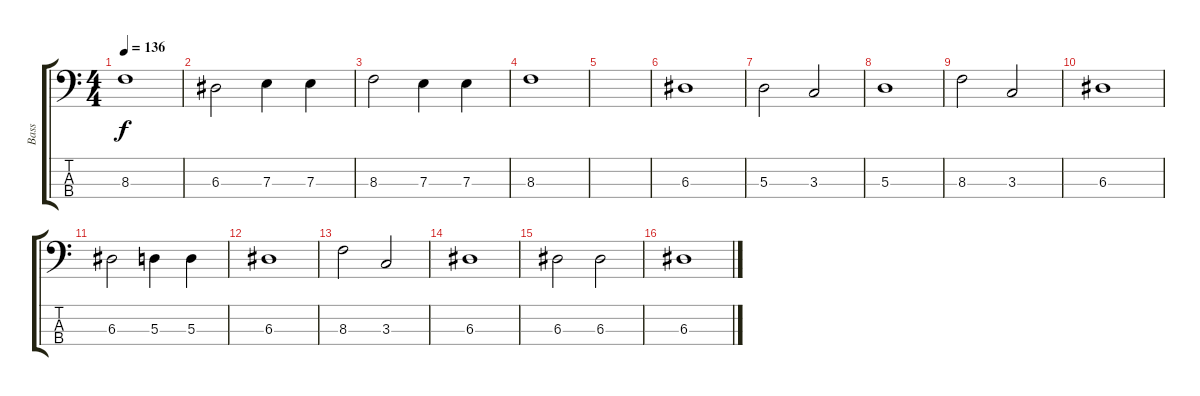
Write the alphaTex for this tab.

\track ("Bass" "Bass") {instrument electricbasspick}
\staff {score tabs}
\tuning (G2 D2 A1 E1) {hide}
\ts (4 4)
\tempo 136
\clef f4
\ks c
8.3.1{dy f} |
6.3.2 7.3.4 7.3.4 |
8.3.2 7.3.4 7.3.4 |
8.3.1 |
|
6.3.1 |
5.3.2 3.3.2 |
5.3.1 |
8.3.2 3.3.2 |
6.3.1 |
6.3.2 5.3.4 5.3.4 |
6.3.1 |
8.3.2 3.3.2 |
6.3.1 |
6.3.2 6.3.2 |
6.3.1
